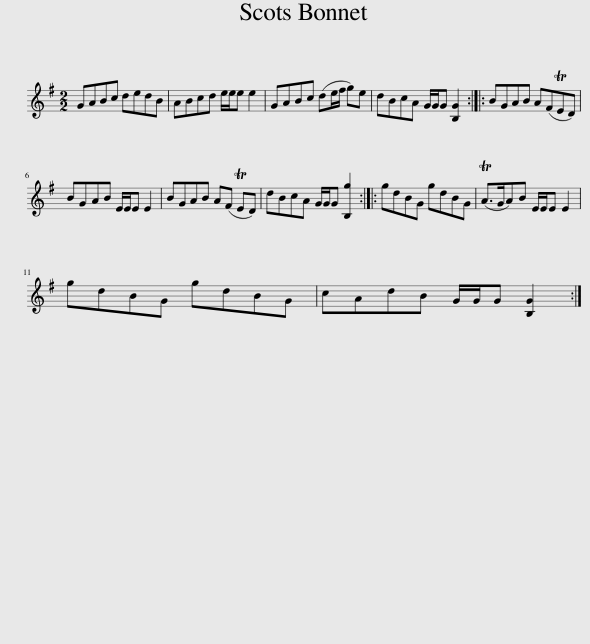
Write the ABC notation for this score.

X:1
L:1/8
M:2/2
I:linebreak $
K:G
V:1 treble
V:1
 GABc dedB | ABcd e/e/e e2 | GABc (de/f/ g)e | dBcA G/G/G [B,G]2 :: BGAB A(FTED) |$ %5
 BGAB E/E/E E2 | BGAB A(F TED) | dBcA G/G/G [B,g]2 :: gdBG gdBG | (TA>GA)B E/E/E E2 |$ %10
 gdBG gdBG | cAdB G/G/G [B,G]2 :| %12
